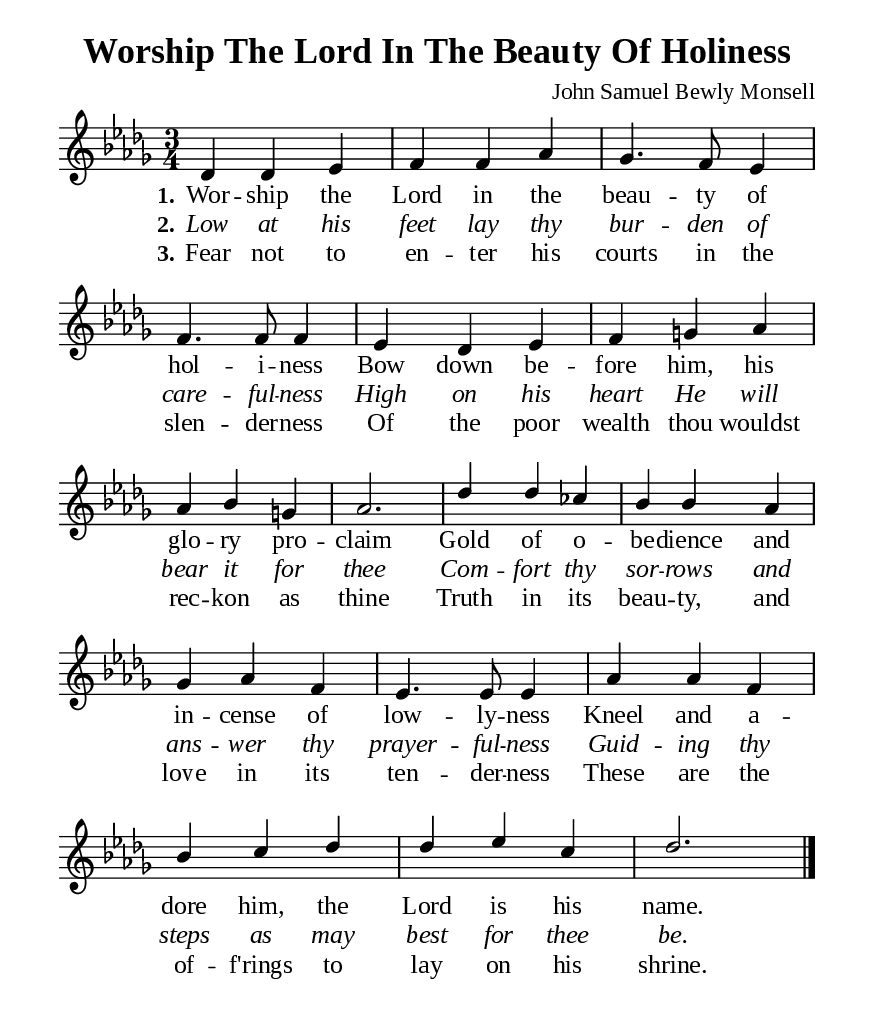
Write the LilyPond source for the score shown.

\version "2.18.2"

\header {
  title = "Worship The Lord In The Beauty Of Holiness"
  composer = "John Samuel Bewly Monsell"
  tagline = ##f
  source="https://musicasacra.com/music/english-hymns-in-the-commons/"
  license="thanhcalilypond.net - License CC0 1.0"
}

global= {
  \key des \major
  \time 3/4
  \override Score.BarNumber.break-visibility = ##(#f #f #f)
  \override Lyrics.LyricSpace.minimum-distance = #3.0
}

\paper {
  #(set-paper-size "a5")
  top-margin = 10\mm
  bottom-margin = 5\mm
  left-margin = 10\mm
  right-margin = 10\mm
  indent = #0
  #(define fonts
	 (make-pango-font-tree "Liberation Serif"
	 		       "Liberation Serif"
			       "Liberation Serif"
			       (/ 20 20)))
  system-system-spacing = #'((basic-distance . 3) (padding . 3))
}

printItalic = \with {
  \override LyricText.font-shape = #'italic
}

% Verse music
musicVerseSoprano = \relative c' {
  des4 des ees |
  f f aes |
  ges4. f8 ees4 |
  f4. f8 f4 |
  ees des ees |
  f g! aes |
  aes bes g! |
  aes2. |
  des4 des ces |
  bes bes aes |
  ges aes f |
  ees4. ees8 ees4 |
  aes aes f |
  bes c des |
  des ees c |
  des2. \bar "|."
}

% Verse lyrics
verseOne = \lyricmode {
  \set stanza = #"1."
  Wor -- ship the Lord in the beau -- ty of hol -- i -- ness
  Bow down be -- fore him, his glo -- ry pro -- claim
  Gold of o -- be -- dience and in -- cense of low -- ly -- ness
  Kneel and a -- dore him, the Lord is his name.
}

verseTwo = \lyricmode {
  \set stanza = #"2."
  Low at his feet lay thy bur -- den of care -- ful -- ness
  High on his heart He will bear it for thee
  Com -- fort thy sor -- rows and ans -- wer thy prayer -- ful -- ness
  Guid -- ing thy steps as may best for thee be.
}

verseThree = \lyricmode {
  \set stanza = #"3."
  Fear not to en -- ter his courts in the slen -- der -- ness
  Of the poor wealth thou wouldst rec -- kon as thine
  Truth in its beau -- ty, and love in its ten -- der -- ness
  These are the of -- f'rings to lay on his shrine.
}

% Layout
\score {
    \new ChoirStaff <<
      \new Staff <<
        \clef "treble"
        \new Voice = "sopranos" { \global \stemUp \slurUp \musicVerseSoprano }
      >>
      \new Lyrics \lyricsto sopranos \verseOne
      \new Lyrics \printItalic \lyricsto sopranos \verseTwo
      \new Lyrics \lyricsto sopranos \verseThree
    >>
}
